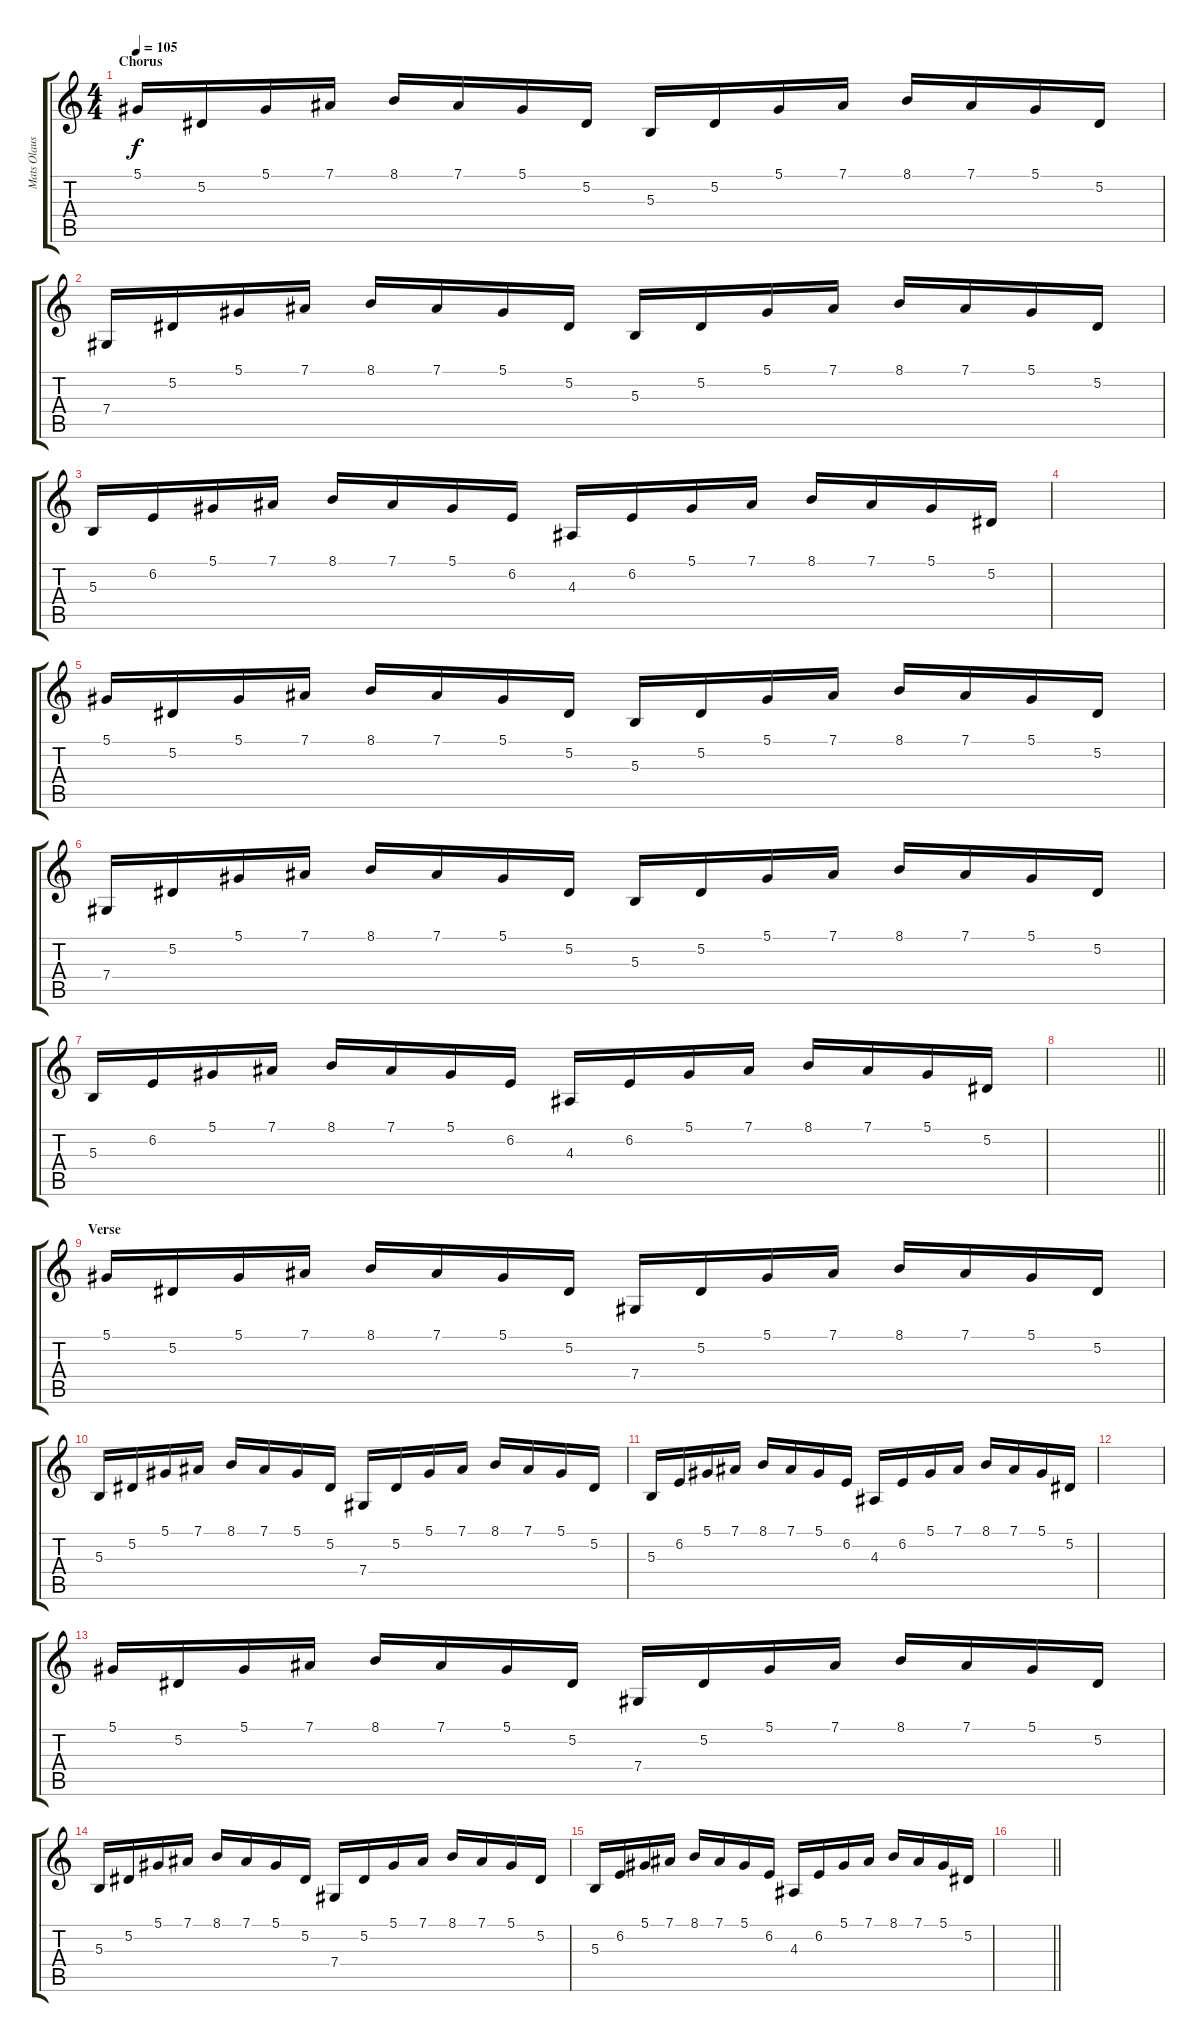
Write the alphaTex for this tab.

\track ("Mats Olausson" "Mats Olaus") {instrument vibraphone}
\staff {score tabs}
\tuning (Eb4 Bb3 Gb3 Db3 Ab2 Eb2) {hide}
\ts (4 4)
\section ("" "Chorus")
\tempo 105
\clef g2
\ks c
5.1.16{dy f} 5.2.16 5.1.16 7.1.16 8.1.16 7.1.16 5.1.16 5.2.16 5.3.16 5.2.16 5.1.16 7.1.16 8.1.16 7.1.16 5.1.16 5.2.16 |
7.4.16 5.2.16 5.1.16 7.1.16 8.1.16 7.1.16 5.1.16 5.2.16 5.3.16 5.2.16 5.1.16 7.1.16 8.1.16 7.1.16 5.1.16 5.2.16 |
5.3.16 6.2.16 5.1.16 7.1.16 8.1.16 7.1.16 5.1.16 6.2.16 4.3.16 6.2.16 5.1.16 7.1.16 8.1.16 7.1.16 5.1.16 5.2.16 |
|
5.1.16 5.2.16 5.1.16 7.1.16 8.1.16 7.1.16 5.1.16 5.2.16 5.3.16 5.2.16 5.1.16 7.1.16 8.1.16 7.1.16 5.1.16 5.2.16 |
7.4.16 5.2.16 5.1.16 7.1.16 8.1.16 7.1.16 5.1.16 5.2.16 5.3.16 5.2.16 5.1.16 7.1.16 8.1.16 7.1.16 5.1.16 5.2.16 |
5.3.16 6.2.16 5.1.16 7.1.16 8.1.16 7.1.16 5.1.16 6.2.16 4.3.16 6.2.16 5.1.16 7.1.16 8.1.16 7.1.16 5.1.16 5.2.16 |
\barLineRight lightlight
|
\section ("" "Verse")
5.1.16 5.2.16 5.1.16 7.1.16 8.1.16 7.1.16 5.1.16 5.2.16 7.4.16 5.2.16 5.1.16 7.1.16 8.1.16 7.1.16 5.1.16 5.2.16 |
5.3.16 5.2.16 5.1.16 7.1.16 8.1.16 7.1.16 5.1.16 5.2.16 7.4.16 5.2.16 5.1.16 7.1.16 8.1.16 7.1.16 5.1.16 5.2.16 |
5.3.16 6.2.16 5.1.16 7.1.16 8.1.16 7.1.16 5.1.16 6.2.16 4.3.16 6.2.16 5.1.16 7.1.16 8.1.16 7.1.16 5.1.16 5.2.16 |
|
5.1.16 5.2.16 5.1.16 7.1.16 8.1.16 7.1.16 5.1.16 5.2.16 7.4.16 5.2.16 5.1.16 7.1.16 8.1.16 7.1.16 5.1.16 5.2.16 |
5.3.16 5.2.16 5.1.16 7.1.16 8.1.16 7.1.16 5.1.16 5.2.16 7.4.16 5.2.16 5.1.16 7.1.16 8.1.16 7.1.16 5.1.16 5.2.16 |
5.3.16 6.2.16 5.1.16 7.1.16 8.1.16 7.1.16 5.1.16 6.2.16 4.3.16 6.2.16 5.1.16 7.1.16 8.1.16 7.1.16 5.1.16 5.2.16 |
\barLineRight lightlight
